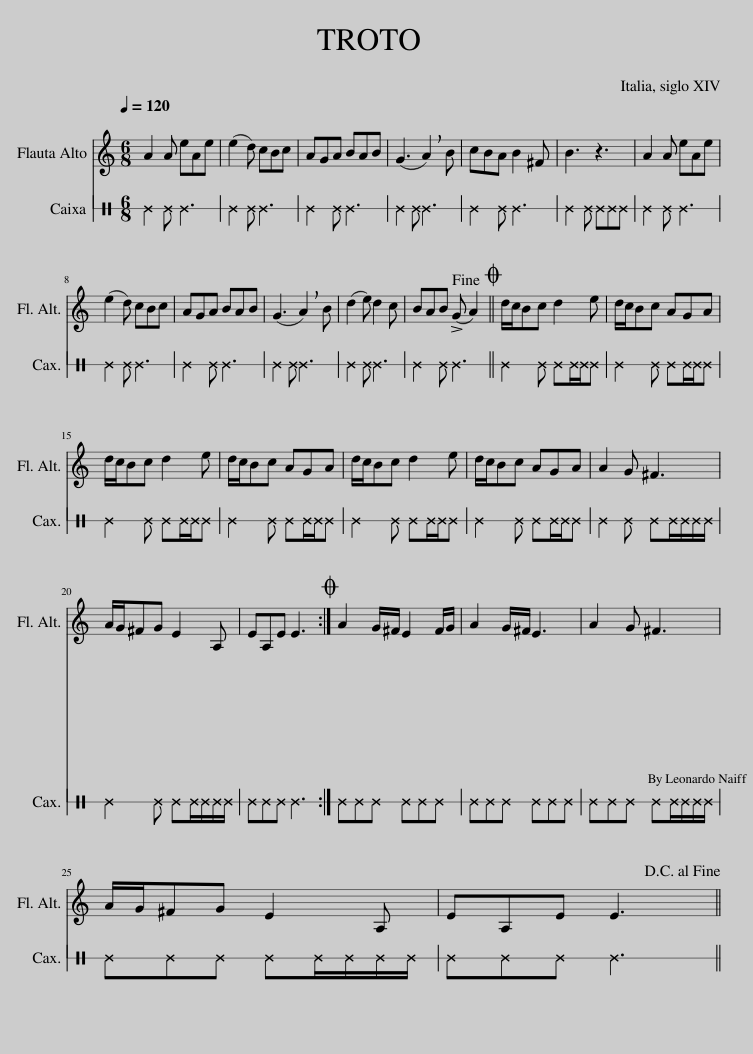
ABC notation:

X:1
%%score 1 2
L:1/8
Q:1/4=120
M:6/8
I:linebreak $
K:C
V:1 treble transpose=7
V:2 perc stafflines=1
K:none
V:1
[K:C] A2 A eAe | (e2 d) cBc | AGA BAB | (G3 !breath!A2) B | cBA B2 ^F | %5
 B3 z3 | A2 A eAe |$ (e2 d) cBc | AGA BAB | (G3 !breath!A2) B | %10
 (d2 e) d2 c | BAB (!>!G A2)!fine! ||O d/c/Bc d2 e | d/c/Bc AGA |$ d/c/Bc d2 e | %15
 d/c/Bc AGA | d/c/Bc d2 e | d/c/Bc AGA | A2 G ^F3 |$ A/G/^FG E2 A, | %20
 EA,E E3 :|O A2 G/^F/ E2 F/G/ | A2 G/^F/ E3 | A2 G ^F3 |$ A/G/^FG E2 A, | %25
 EA,E E3!D.C.! || %26
V:2
 ^E2 ^E ^E3 | ^E2 ^E ^E3 | ^E2 ^E ^E3 | ^E2 ^E ^E3 | ^E2 ^E ^E3 | %5
 ^E2 ^E ^E^E^E | ^E2 ^E ^E3 |$ ^E2 ^E ^E3 | ^E2 ^E ^E3 | ^E2 ^E ^E3 | %10
 ^E2 ^E ^E3 | ^E2 ^E ^E3 || ^E2 ^E ^E^E/^E/^E | ^E2 ^E ^E^E/^E/^E |$ ^E2 ^E ^E^E/^E/^E | %15
 ^E2 ^E ^E^E/^E/^E | ^E2 ^E ^E^E/^E/^E | ^E2 ^E ^E^E/^E/^E | ^E2 ^E ^E^E/^E/^E/^E/ |$ ^E2 ^E ^E^E/^E/^E/^E/ | %20
 ^E^E^E ^E3 :| ^E^E^E ^E^E^E | ^E^E^E ^E^E^E | ^E^E^E ^E^E/^E/^E/^E/ |$ ^E^E^E ^E^E/^E/^E/^E/ | %25
 ^E^E^E ^E3 || %26
